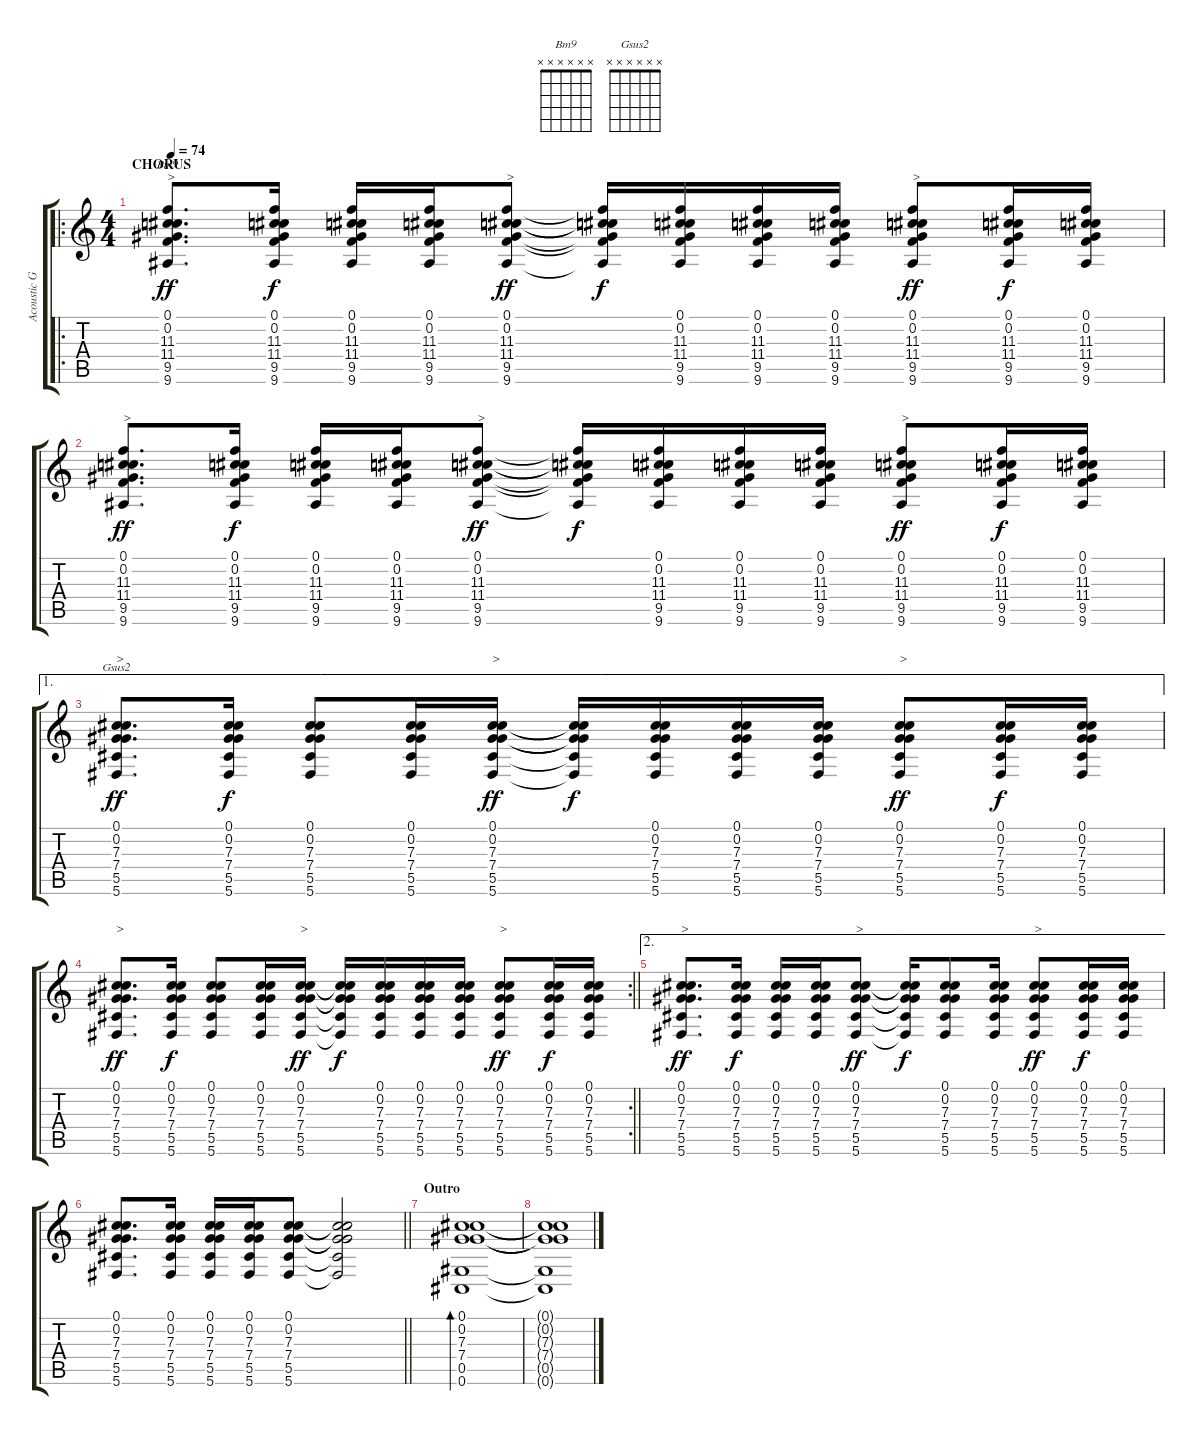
\track ("Acoustic Guitar" "Acoustic G") {instrument acousticguitarsteel}
\staff {score tabs}
\tuning (Db4 Ab3 Gb3 Db3 Ab2 Db2) {hide}
\chord ("Bm9" x x x x x x)
\chord ("Gsus2" x x x x x x)
\ro
\ts (4 4)
\section ("" "CHORUS")
\tempo 74
\clef g2
\ks c
(0.1 0.2 11.3 11.4 9.5 9.6).8{d ch "Bm9" txt ">" dy ff} (0.1 0.2 11.3 11.4 9.5 9.6).16{dy f} (0.1 0.2 11.3 11.4 9.5 9.6).16 (0.1 0.2 11.3 11.4 9.5 9.6).16 (0.1 0.2 11.3 11.4 9.5 9.6).8{txt ">" dy ff} (0.1{t} 0.2{t} 11.3{t} 11.4{t} 9.5{t} 9.6{t}).16{dy f} (0.1 0.2 11.3 11.4 9.5 9.6).16 (0.1 0.2 11.3 11.4 9.5 9.6).16 (0.1 0.2 11.3 11.4 9.5 9.6).16 (0.1 0.2 11.3 11.4 9.5 9.6).8{txt ">" dy ff} (0.1 0.2 11.3 11.4 9.5 9.6).16{dy f} (0.1 0.2 11.3 11.4 9.5 9.6).16 |
(0.1 0.2 11.3 11.4 9.5 9.6).8{d txt ">" dy ff} (0.1 0.2 11.3 11.4 9.5 9.6).16{dy f} (0.1 0.2 11.3 11.4 9.5 9.6).16 (0.1 0.2 11.3 11.4 9.5 9.6).16 (0.1 0.2 11.3 11.4 9.5 9.6).8{txt ">" dy ff} (0.1{t} 0.2{t} 11.3{t} 11.4{t} 9.5{t} 9.6{t}).16{dy f} (0.1 0.2 11.3 11.4 9.5 9.6).16 (0.1 0.2 11.3 11.4 9.5 9.6).16 (0.1 0.2 11.3 11.4 9.5 9.6).16 (0.1 0.2 11.3 11.4 9.5 9.6).8{txt ">" dy ff} (0.1 0.2 11.3 11.4 9.5 9.6).16{dy f} (0.1 0.2 11.3 11.4 9.5 9.6).16 |
\ae 1
(0.1 0.2 7.3 7.4 5.5 5.6).8{d ch "Gsus2" txt ">" dy ff} (0.1 0.2 7.3 7.4 5.5 5.6).16{dy f} (0.1 0.2 7.3 7.4 5.5 5.6).8 (0.1 0.2 7.3 7.4 5.5 5.6).16 (0.1 0.2 7.3 7.4 5.5 5.6).16{txt ">" dy ff} (0.1{t} 0.2{t} 7.3{t} 7.4{t} 5.5{t} 5.6{t}).16{dy f} (0.1 0.2 7.3 7.4 5.5 5.6).16 (0.1 0.2 7.3 7.4 5.5 5.6).16 (0.1 0.2 7.3 7.4 5.5 5.6).16 (0.1 0.2 7.3 7.4 5.5 5.6).8{txt ">" dy ff} (0.1 0.2 7.3 7.4 5.5 5.6).16{dy f} (0.1 0.2 7.3 7.4 5.5 5.6).16 |
\rc 2
\barLineRight lightlight
(0.1 0.2 7.3 7.4 5.5 5.6).8{d txt ">" dy ff} (0.1 0.2 7.3 7.4 5.5 5.6).16{dy f} (0.1 0.2 7.3 7.4 5.5 5.6).8 (0.1 0.2 7.3 7.4 5.5 5.6).16 (0.1 0.2 7.3 7.4 5.5 5.6).16{txt ">" dy ff} (0.1{t} 0.2{t} 7.3{t} 7.4{t} 5.5{t} 5.6{t}).16{dy f} (0.1 0.2 7.3 7.4 5.5 5.6).16 (0.1 0.2 7.3 7.4 5.5 5.6).16 (0.1 0.2 7.3 7.4 5.5 5.6).16 (0.1 0.2 7.3 7.4 5.5 5.6).8{txt ">" dy ff} (0.1 0.2 7.3 7.4 5.5 5.6).16{dy f} (0.1 0.2 7.3 7.4 5.5 5.6).16 |
\ae 2
(0.1 0.2 7.3 7.4 5.5 5.6).8{d txt ">" dy ff} (0.1 0.2 7.3 7.4 5.5 5.6).16{dy f} (0.1 0.2 7.3 7.4 5.5 5.6).16 (0.1 0.2 7.3 7.4 5.5 5.6).16 (0.1 0.2 7.3 7.4 5.5 5.6).8{txt ">" dy ff} (0.1{t} 0.2{t} 7.3{t} 7.4{t} 5.5{t} 5.6{t}).16{dy f} (0.1 0.2 7.3 7.4 5.5 5.6).8 (0.1 0.2 7.3 7.4 5.5 5.6).16 (0.1 0.2 7.3 7.4 5.5 5.6).8{txt ">" dy ff} (0.1 0.2 7.3 7.4 5.5 5.6).16{dy f} (0.1 0.2 7.3 7.4 5.5 5.6).16 |
\barLineRight lightlight
(0.1 0.2 7.3 7.4 5.5 5.6).8{d} (0.1 0.2 7.3 7.4 5.5 5.6).16 (0.1 0.2 7.3 7.4 5.5 5.6).16 (0.1 0.2 7.3 7.4 5.5 5.6).16 (0.1 0.2 7.3 7.4 5.5 5.6).8 (0.1{t} 0.2{t} 7.3{t} 7.4{t} 5.5{t} 5.6{t}).2 |
\section ("" "Outro")
(0.1 0.2 7.3 7.4 0.5 0.6).1{bd 60} |
(0.1{t} 0.2{t} 7.3{t} 7.4{t} 0.5{t} 0.6{t}).1
